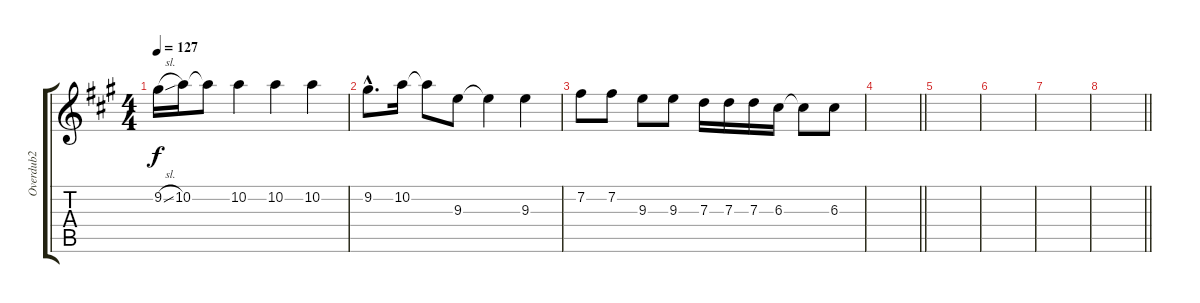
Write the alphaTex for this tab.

\track ("Overdub2" "Overdub2") {instrument acousticguitarsteel}
\staff {score tabs}
\tuning (E4 B3 G3 D3 A2 E2) {hide}
\ts (4 4)
\tempo 127
\clef g2
\ks a
9.2{sl}.16{dy f} 10.2.16 10.2{t}.8 10.2.4 10.2.4 10.2.4 |
9.2{hac}.8{d} 10.2.16 10.2{t}.8 9.3.8 9.3{t}.4 9.3.4 |
7.2.8 7.2.8 9.3.8 9.3.8 7.3.16 7.3.16 7.3.16 6.3.16 6.3{t}.8 6.3.8 |
\barLineRight lightlight
|
|
|
|
\barLineRight lightlight
